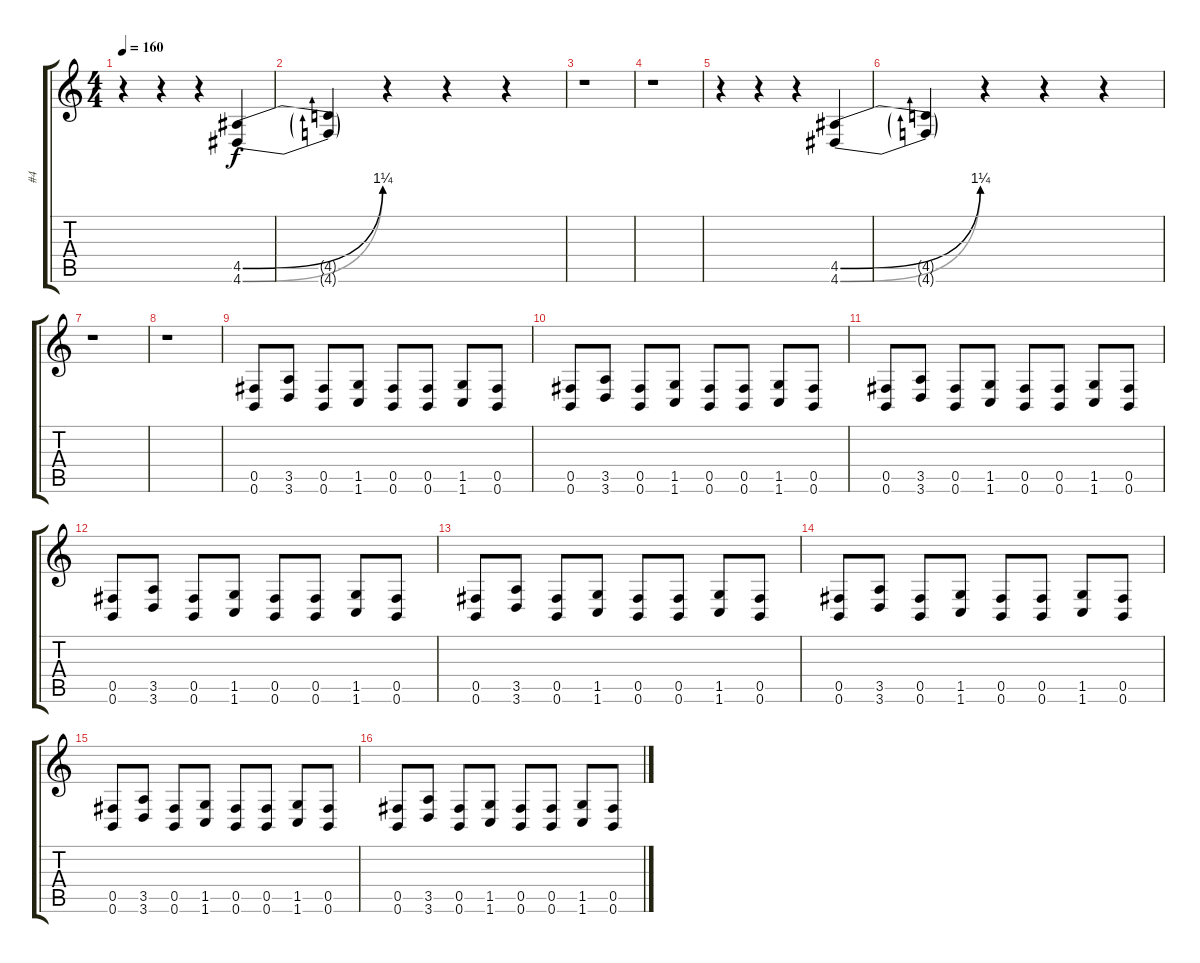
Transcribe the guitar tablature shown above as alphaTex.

\track ("#4" "#4") {instrument distortionguitar}
\staff {score tabs}
\tuning (Db4 Ab3 E3 B2 Gb2 B1) {hide}
\ts (4 4)
\tempo 160
\clef g2
\ks c
r.4{dy f} r.4 r.4 (4.5{be (bend 0 0 60 5)} 4.6{be (bend 0 0 60 5)}).4 |
(4.5{t} 4.6{t}).4 r.4 r.4 r.4 |
r.1 |
r.1 |
r.4 r.4 r.4 (4.5{be (bend 0 0 60 5)} 4.6{be (bend 0 0 60 5)}).4 |
(4.5{t} 4.6{t}).4 r.4 r.4 r.4 |
r.1 |
r.1 |
(0.5 0.6).8 (3.5 3.6).8 (0.5 0.6).8 (1.5 1.6).8 (0.5 0.6).8 (0.5 0.6).8 (1.5 1.6).8 (0.5 0.6).8 |
(0.5 0.6).8 (3.5 3.6).8 (0.5 0.6).8 (1.5 1.6).8 (0.5 0.6).8 (0.5 0.6).8 (1.5 1.6).8 (0.5 0.6).8 |
(0.5 0.6).8 (3.5 3.6).8 (0.5 0.6).8 (1.5 1.6).8 (0.5 0.6).8 (0.5 0.6).8 (1.5 1.6).8 (0.5 0.6).8 |
(0.5 0.6).8 (3.5 3.6).8 (0.5 0.6).8 (1.5 1.6).8 (0.5 0.6).8 (0.5 0.6).8 (1.5 1.6).8 (0.5 0.6).8 |
(0.5 0.6).8 (3.5 3.6).8 (0.5 0.6).8 (1.5 1.6).8 (0.5 0.6).8 (0.5 0.6).8 (1.5 1.6).8 (0.5 0.6).8 |
(0.5 0.6).8 (3.5 3.6).8 (0.5 0.6).8 (1.5 1.6).8 (0.5 0.6).8 (0.5 0.6).8 (1.5 1.6).8 (0.5 0.6).8 |
(0.5 0.6).8 (3.5 3.6).8 (0.5 0.6).8 (1.5 1.6).8 (0.5 0.6).8 (0.5 0.6).8 (1.5 1.6).8 (0.5 0.6).8 |
(0.5 0.6).8 (3.5 3.6).8 (0.5 0.6).8 (1.5 1.6).8 (0.5 0.6).8 (0.5 0.6).8 (1.5 1.6).8 (0.5 0.6).8
